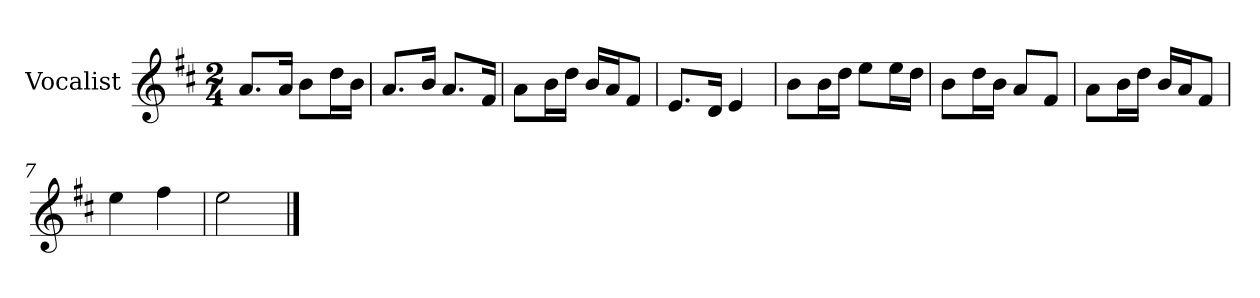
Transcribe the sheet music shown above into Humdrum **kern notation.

**kern
*part1
*staff1
*I"Vocalist
*k[f#c#]
*D:
*M2/4
=
8.aL
16aJk
8bL
16ddL
16bJJ
=1
8.aL
16bJk
8.aL
16f#Jk
=2
8aL
16bL
16ddJJ
16bLL
16aJ
8f#J
=3
8.eL
16dJk
4e
=4
8bL
16bL
16ddJJ
8eeL
16eeL
16ddJJ
=5
8bL
16ddL
16bJJ
8aL
8f#J
=6
8aL
16bL
16ddJJ
16bLL
16aJ
8f#J
=7
4ee
4ff#
=8
2ee
==
*-
